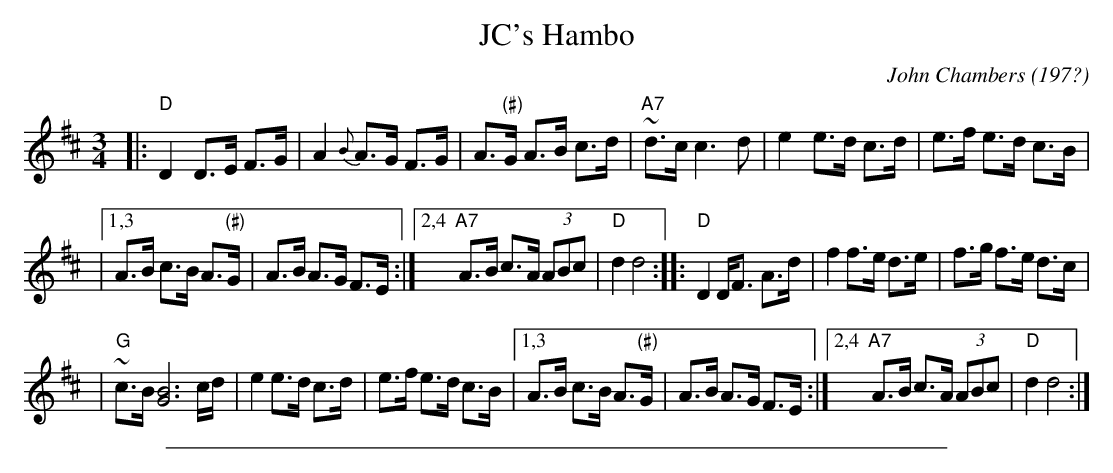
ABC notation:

X:1
T: JC's Hambo
C: John Chambers (197?)
M: 3/4
L: 1/8
K: D
|: "D"D2 D>E F>G | A2 {B}A>G F>G \
| A>"(#)"G A>B c>d | "A7"~d>c c3 d \
| e2 e>d c>d | e>f e>d c>B |
|1,3 A>B c>B A>"(#)"G | A>B A>G F>E \
:|2,4 "A7"A>B c>A (3ABc | "D"d2 d4 \
:: "D"D2 D<F A>d | f2 f>e d>e \
| f>g f>e d>c |
| "G"~c>B [B6G6] c/d/ \
| e2 e>d c>d | e>f e>d c>B \
|1,3 A>B c>B A>"(#)"G | A>B A>G F>E \
:|2,4 "A7"A>B c>A (3ABc | "D"d2 d4 :|
